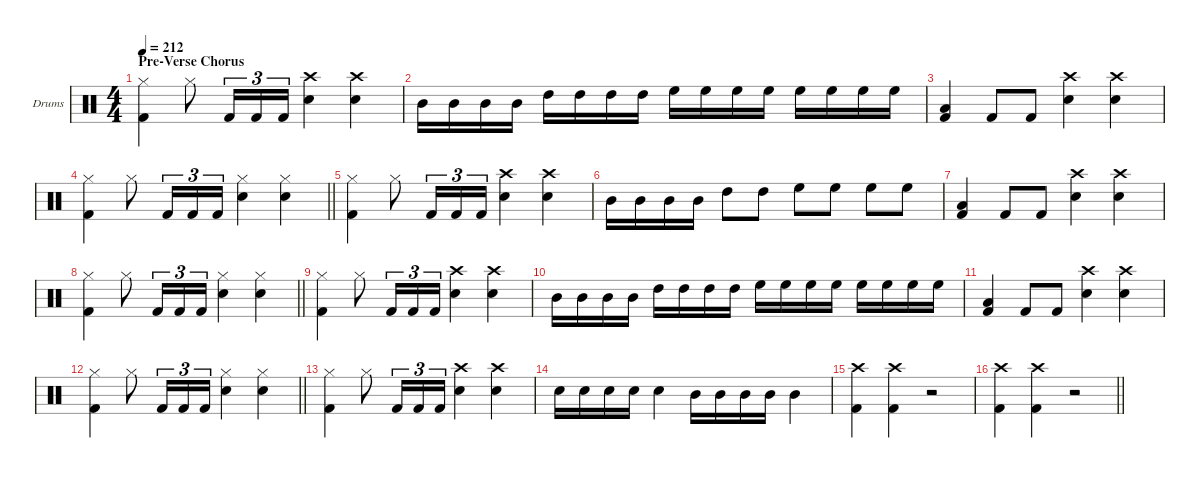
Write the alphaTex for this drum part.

\hideDynamics
\bracketExtendMode nobrackets
\firstSystemTrackNameOrientation horizontal
\otherSystemsTrackNameOrientation horizontal
\track ("Drumkit" "Drums") {instrument percussion}
\staff {score}
\articulation defaults
\ts (4 4)
\section ("" "Pre-Verse Chorus")
\tempo 212
\clef neutral
\ks c
("Hi-Hat (closed)" "Kick (hit) 2").4{dy fff} "Hi-Hat (closed)".8 "Kick (hit) 2".16{tu (3 2)} "Kick (hit) 2".16{tu (3 2)} "Kick (hit) 2".16{tu (3 2)} ("Crash high (hit)" "Snare (hit) 2").4 ("Crash high (hit)" "Snare (hit) 2").4 |
"Mid Tom (hit)".16 "Mid Tom (hit)".16 "Mid Tom (hit)".16 "Mid Tom (hit)".16 "High Tom (hit)".16 "High Tom (hit)".16 "High Tom (hit)".16 "High Tom (hit)".16 "High Floor Tom (hit)".16 "High Floor Tom (hit)".16 "High Floor Tom (hit)".16 "High Floor Tom (hit)".16 "High Floor Tom (hit)".16 "High Floor Tom (hit)".16 "High Floor Tom (hit)".16 "High Floor Tom (hit)".16 |
("Kick (hit) 2" "Low Tom (hit)").4 "Kick (hit) 2".8 "Kick (hit) 2".8 ("Crash high (hit)" "Snare (hit) 2").4 ("Crash high (hit)" "Snare (hit) 2").4 |
\barLineRight lightlight
("Kick (hit) 2" "Hi-Hat (closed)").4 "Hi-Hat (closed)".8 "Kick (hit) 2".16{tu (3 2)} "Kick (hit) 2".16{tu (3 2)} "Kick (hit) 2".16{tu (3 2)} ("Hi-Hat (closed)" "Snare (hit) 2").4 ("Snare (hit) 2" "Hi-Hat (closed)").4 |
("Hi-Hat (closed)" "Kick (hit) 2").4 "Hi-Hat (closed)".8 "Kick (hit) 2".16{tu (3 2)} "Kick (hit) 2".16{tu (3 2)} "Kick (hit) 2".16{tu (3 2)} ("Crash high (hit)" "Snare (hit) 2").4 ("Crash high (hit)" "Snare (hit) 2").4 |
"Mid Tom (hit)".16 "Mid Tom (hit)".16 "Mid Tom (hit)".16 "Mid Tom (hit)".16 "High Tom (hit)".8 "High Tom (hit)".8 "High Floor Tom (hit)".8 "High Floor Tom (hit)".8 "High Floor Tom (hit)".8 "High Floor Tom (hit)".8 |
("Kick (hit) 2" "Low Tom (hit)").4 "Kick (hit) 2".8 "Kick (hit) 2".8 ("Crash high (hit)" "Snare (hit) 2").4 ("Crash high (hit)" "Snare (hit) 2").4 |
\barLineRight lightlight
("Kick (hit) 2" "Hi-Hat (closed)").4 "Hi-Hat (closed)".8 "Kick (hit) 2".16{tu (3 2)} "Kick (hit) 2".16{tu (3 2)} "Kick (hit) 2".16{tu (3 2)} ("Hi-Hat (closed)" "Snare (hit) 2").4 ("Snare (hit) 2" "Hi-Hat (closed)").4 |
("Hi-Hat (closed)" "Kick (hit) 2").4 "Hi-Hat (closed)".8 "Kick (hit) 2".16{tu (3 2)} "Kick (hit) 2".16{tu (3 2)} "Kick (hit) 2".16{tu (3 2)} ("Crash high (hit)" "Snare (hit) 2").4 ("Crash high (hit)" "Snare (hit) 2").4 |
"Mid Tom (hit)".16 "Mid Tom (hit)".16 "Mid Tom (hit)".16 "Mid Tom (hit)".16 "High Tom (hit)".16 "High Tom (hit)".16 "High Tom (hit)".16 "High Tom (hit)".16 "High Floor Tom (hit)".16 "High Floor Tom (hit)".16 "High Floor Tom (hit)".16 "High Floor Tom (hit)".16 "High Floor Tom (hit)".16 "High Floor Tom (hit)".16 "High Floor Tom (hit)".16 "High Floor Tom (hit)".16 |
("Kick (hit) 2" "Low Tom (hit)").4 "Kick (hit) 2".8 "Kick (hit) 2".8 ("Crash high (hit)" "Snare (hit) 2").4 ("Crash high (hit)" "Snare (hit) 2").4 |
\barLineRight lightlight
("Kick (hit) 2" "Hi-Hat (closed)").4 "Hi-Hat (closed)".8 "Kick (hit) 2".16{tu (3 2)} "Kick (hit) 2".16{tu (3 2)} "Kick (hit) 2".16{tu (3 2)} ("Snare (hit) 2" "Hi-Hat (closed)").4 ("Snare (hit) 2" "Hi-Hat (closed)").4 |
("Hi-Hat (closed)" "Kick (hit) 2").4 "Hi-Hat (closed)".8 "Kick (hit) 2".16{tu (3 2)} "Kick (hit) 2".16{tu (3 2)} "Kick (hit) 2".16{tu (3 2)} ("Snare (hit) 2" "Crash high (hit)").4 ("Snare (hit) 2" "Crash high (hit)").4 |
"Snare (hit) 2".16 "Snare (hit) 2".16 "Snare (hit) 2".16 "Snare (hit) 2".16 "Snare (hit) 2".4 "Mid Tom (hit)".16 "Mid Tom (hit)".16 "Mid Tom (hit)".16 "Mid Tom (hit)".16 "Mid Tom (hit)".4 |
("Crash high (hit)" "Kick (hit) 2").4 ("Kick (hit) 2" "Crash high (hit)").4 r.2 |
\barLineRight lightlight
("Kick (hit) 2" "Crash high (hit)").4 ("Kick (hit) 2" "Crash high (hit)").4 r.2
